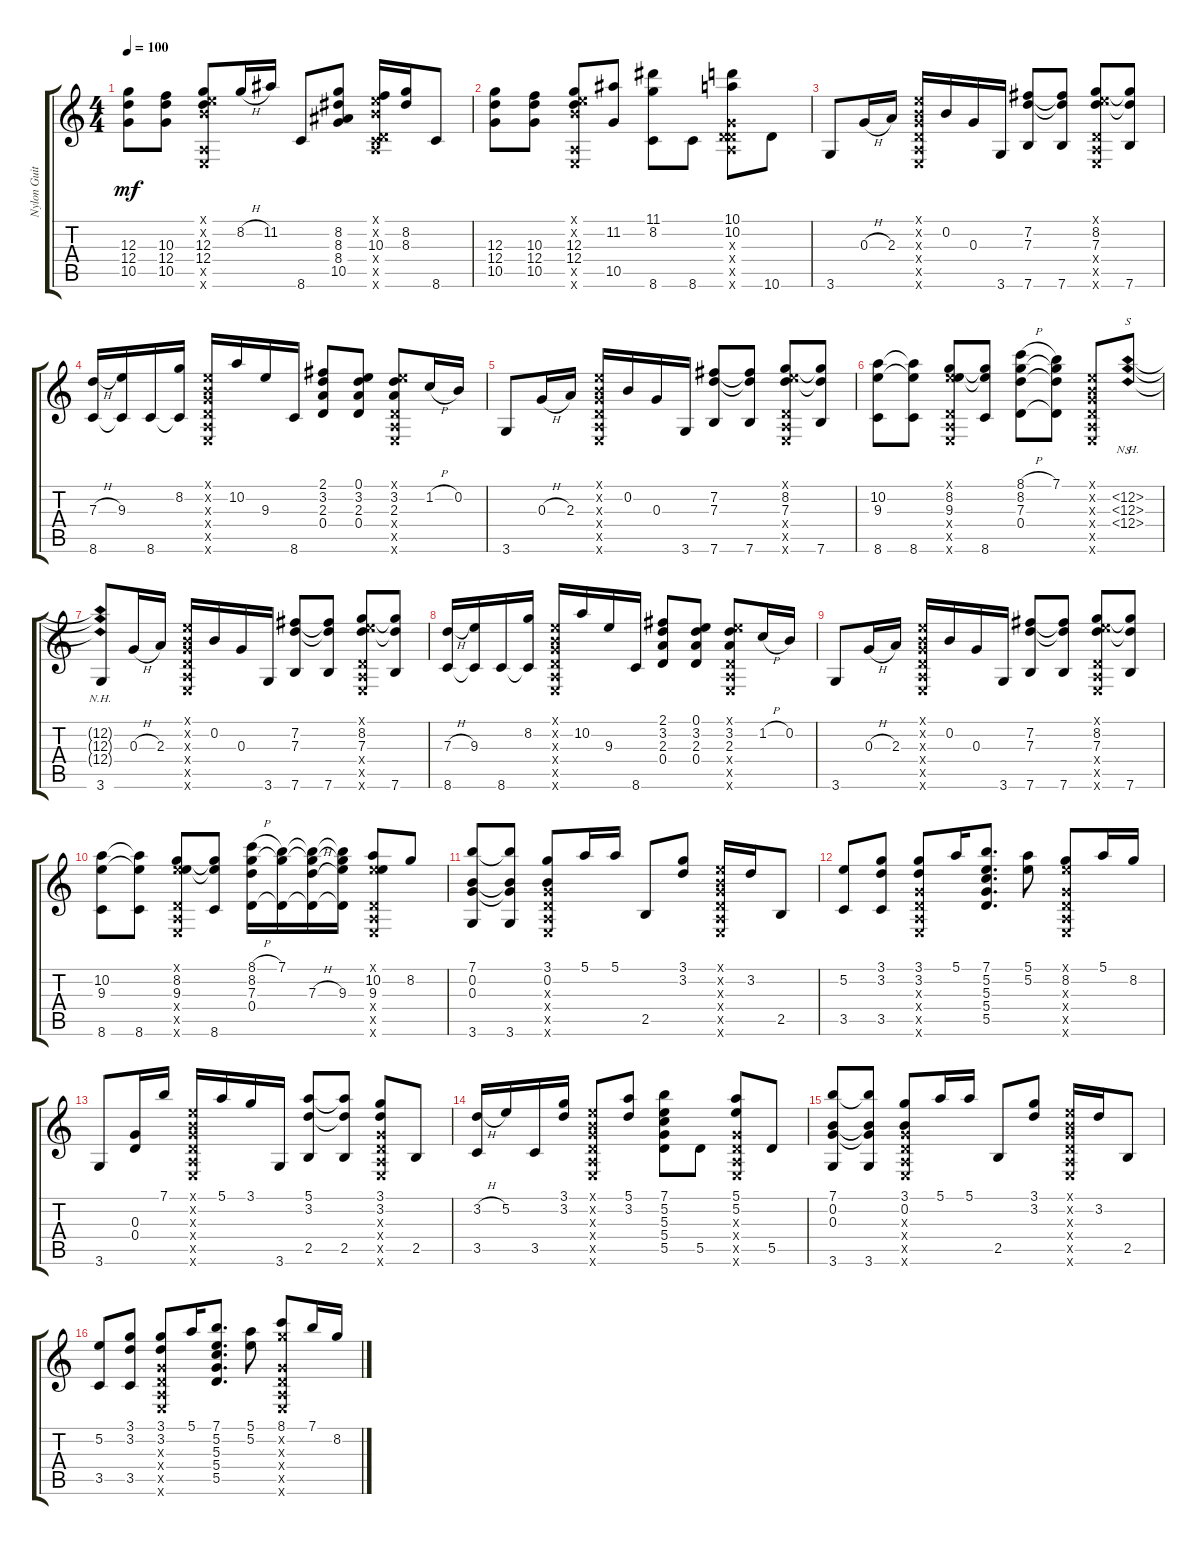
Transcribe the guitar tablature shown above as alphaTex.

\track ("Nylon Guitar" "Nylon Guit") {instrument acousticguitarnylon}
\staff {score tabs}
\tuning (E4 B3 G3 D3 A2 E2) {hide}
\ts (4 4)
\tempo 100
\clef g2
\ks c
(12.3 12.4 10.5).8{dy mf} (10.3 12.4 10.5).8 (0.1{x} 0.2{x} 12.3 12.4 0.5{x} 0.6{x}).8 8.2{h}.16 11.2.16 8.6.8 (8.2 8.3 8.4 10.5).8 (0.1{x} 0.2{x} 10.3 0.4{x} 0.5{x} 8.6{x}).16 (8.2 8.3).16 8.6.8 |
(12.3 12.4 10.5).8 (10.3 12.4 10.5).8 (0.1{x} 0.2{x} 12.3 12.4 0.5{x} 0.6{x}).8 (11.2 10.5).8 (11.1 8.2 8.6).8 8.6.8 (10.1 10.2 0.3{x} 0.4{x} 0.5{x} 10.6{x}).8 10.6.8 |
3.6.8 0.3{h}.16 2.3.16 (0.1{x} 0.2{x} 0.3{x} 0.4{x} 0.5{x} 0.6{x}).16 0.2.16 0.3.16 3.6.16 (7.2 7.3 7.6).8 (7.2{t} 7.3{t} 7.6).8 (0.1{x} 8.2 7.3 0.4{x} 0.5{x} 0.6{x}).8 (8.2{t} 7.3{t} 7.6).8 |
(7.3{h} 8.6).16 (9.3 8.6{t}).16 8.6.16 (8.2 8.6{t}).16 (0.1{x} 0.2{x} 0.3{x} 0.4{x} 0.5{x} 0.6{x}).16 10.2.16 9.3.16 8.6.16 (2.1 3.2 2.3 0.4).8 (0.1 3.2 2.3 0.4).8 (0.1{x} 3.2 2.3 0.4{x} 0.5{x} 0.6{x}).8 1.2{h}.16 0.2.16 |
3.6.8 0.3{h}.16 2.3.16 (0.1{x} 0.2{x} 0.3{x} 0.4{x} 0.5{x} 0.6{x}).16 0.2.16 0.3.16 3.6.16 (7.2 7.3 7.6).8 (7.2{t} 7.3{t} 7.6).8 (0.1{x} 8.2 7.3 0.4{x} 0.5{x} 0.6{x}).8 (8.2{t} 7.3{t} 7.6).8 |
(10.2 9.3 8.6).8 (10.2{t} 9.3{t} 8.6).8 (0.1{x} 8.2 9.3 0.4{x} 0.5{x} 0.6{x}).8 (8.2{t} 9.3{t} 8.6).8 (8.1{h} 8.2 7.3 0.4).8 (7.1 8.2{t} 7.3{t} 0.4{t}).8 (0.1{x} 0.2{x} 0.3{x} 0.4{x} 0.5{x} 0.6{x}).8 (12.2{nh} 12.3{nh} 12.4{nh}).8{s} |
(12.2{nh t} 12.3{nh t} 12.4{nh t} 3.6).8 0.3{h}.16 2.3.16 (0.1{x} 0.2{x} 0.3{x} 0.4{x} 0.5{x} 0.6{x}).16 0.2.16 0.3.16 3.6.16 (7.2 7.3 7.6).8 (7.2{t} 7.3{t} 7.6).8 (0.1{x} 8.2 7.3 0.4{x} 0.5{x} 0.6{x}).8 (8.2{t} 7.3{t} 7.6).8 |
(7.3{h} 8.6).16 (9.3 8.6{t}).16 8.6.16 (8.2 8.6{t}).16 (0.1{x} 0.2{x} 0.3{x} 0.4{x} 0.5{x} 0.6{x}).16 10.2.16 9.3.16 8.6.16 (2.1 3.2 2.3 0.4).8 (0.1 3.2 2.3 0.4).8 (0.1{x} 3.2 2.3 0.4{x} 0.5{x} 0.6{x}).8 1.2{h}.16 0.2.16 |
3.6.8 0.3{h}.16 2.3.16 (0.1{x} 0.2{x} 0.3{x} 0.4{x} 0.5{x} 0.6{x}).16 0.2.16 0.3.16 3.6.16 (7.2 7.3 7.6).8 (7.2{t} 7.3{t} 7.6).8 (0.1{x} 8.2 7.3 0.4{x} 0.5{x} 0.6{x}).8 (8.2{t} 7.3{t} 7.6).8 |
(10.2 9.3 8.6).8 (10.2{t} 9.3{t} 8.6).8 (0.1{x} 8.2 9.3 0.4{x} 0.5{x} 0.6{x}).8 (8.2{t} 9.3{t} 8.6).8 (8.1{h} 8.2 7.3 0.4).16 (7.1 8.2{t} 0.4{t}).16 (7.1{t} 8.2{t} 7.3{h} 0.4{t}).16 (7.1{t} 8.2{t} 9.3 0.4{t}).16 (0.1{x} 10.2 9.3 0.4{x} 0.5{x} 0.6{x}).8 8.2.8 |
(7.1 0.2 0.3 3.6).8 (7.1{t} 0.2{t} 0.3{t} 3.6).8 (3.1 0.2 0.3{x} 0.4{x} 0.5{x} 0.6{x}).8 5.1.16 5.1.16 2.5.8 (3.1 3.2).8 (0.1{x} 0.2{x} 0.3{x} 0.4{x} 0.5{x} 0.6{x}).16 3.2.16 2.5.8 |
(5.2 3.5).8 (3.1 3.2 3.5).8 (3.1 3.2 0.3{x} 0.4{x} 0.5{x} 0.6{x}).8 5.1.16 (7.1 5.2 5.3 5.4 5.5).8{d} (5.1 5.2).8 (0.1{x} 8.2 0.3{x} 0.4{x} 0.5{x} 0.6{x}).8 5.1.16 8.2.16 |
3.6.8 (0.3 0.4).16 7.1.16 (0.1{x} 0.2{x} 0.3{x} 0.4{x} 0.5{x} 0.6{x}).16 5.1.16 3.1.16 3.6.16 (5.1 3.2 2.5).8 (5.1{t} 3.2{t} 2.5).8 (3.1 3.2 0.3{x} 0.4{x} 0.5{x} 0.6{x}).8 2.5.8 |
(3.2{h} 3.5).16 5.2.16 3.5.16 (3.1 3.2).16 (0.1{x} 0.2{x} 0.3{x} 0.4{x} 0.5{x} 0.6{x}).8 (5.1 3.2).8 (7.1 5.2 5.3 5.4 5.5).8 5.5.8 (5.1 5.2 0.3{x} 0.4{x} 0.5{x} 0.6{x}).8 5.5.8 |
(7.1 0.2 0.3 3.6).8 (7.1{t} 0.2{t} 0.3{t} 3.6).8 (3.1 0.2 0.3{x} 0.4{x} 0.5{x} 0.6{x}).8 5.1.16 5.1.16 2.5.8 (3.1 3.2).8 (0.1{x} 0.2{x} 0.3{x} 0.4{x} 0.5{x} 0.6{x}).16 3.2.16 2.5.8 |
(5.2 3.5).8 (3.1 3.2 3.5).8 (3.1 3.2 0.3{x} 0.4{x} 0.5{x} 0.6{x}).8 5.1.16 (7.1 5.2 5.3 5.4 5.5).8{d} (5.1 5.2).8 (8.1 8.2{x} 0.3{x} 0.4{x} 0.5{x} 0.6{x}).8 7.1.16 8.2.16
